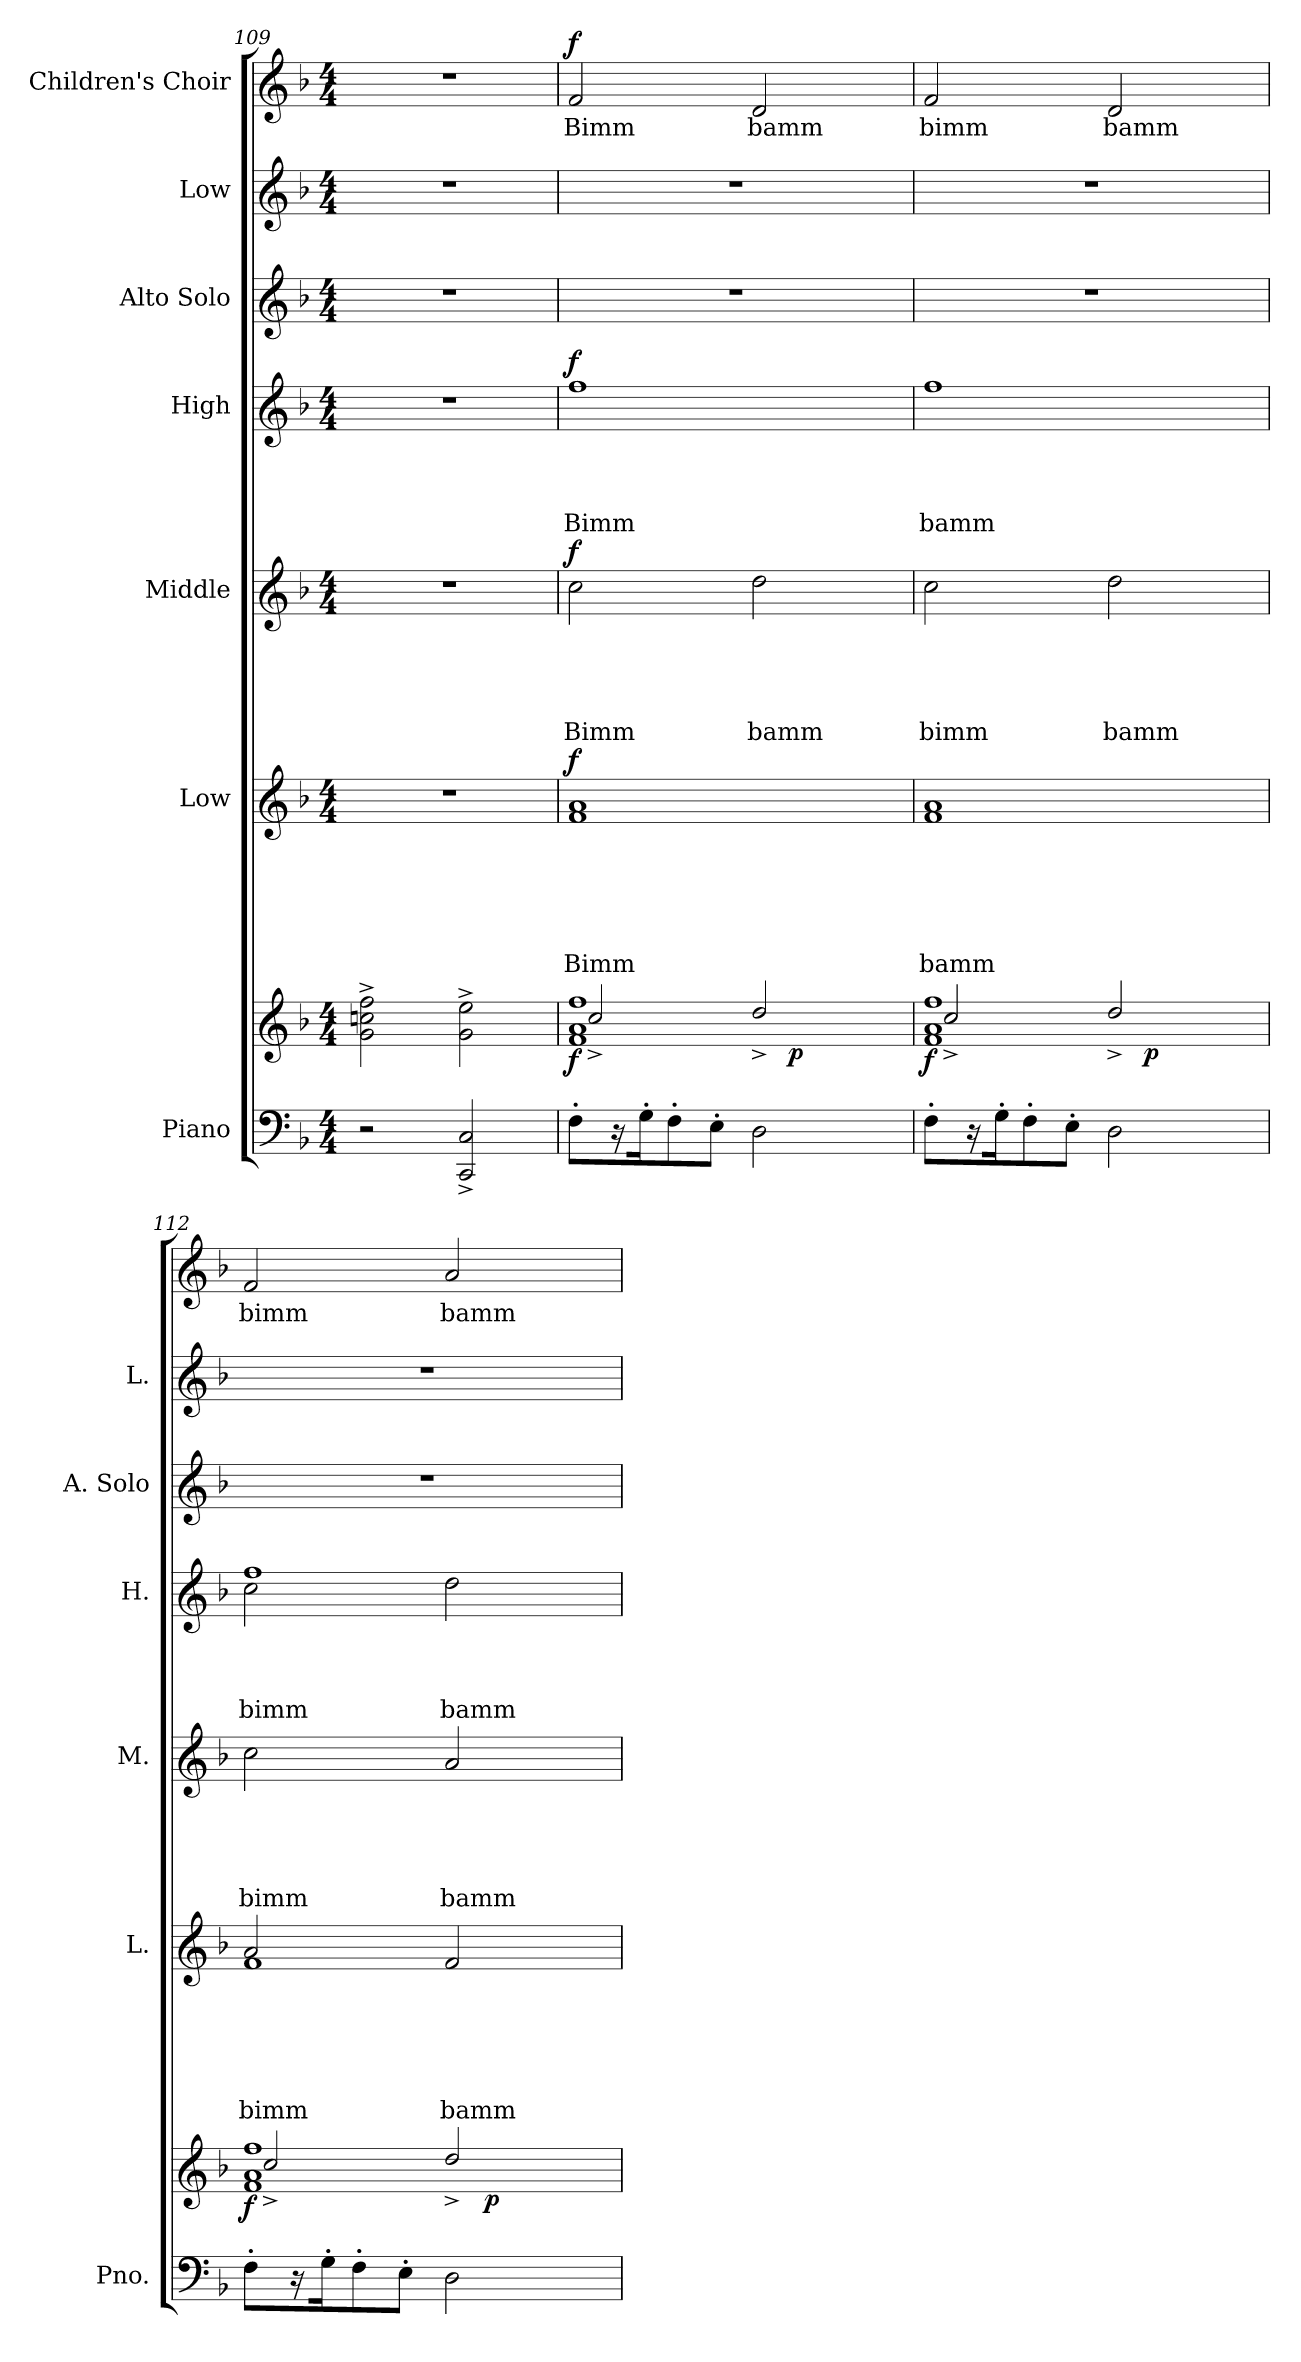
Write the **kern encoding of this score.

**kern	**kern	**dynam	**kern	**text	**text	**text	**text	**text	**text	**dynam	**kern	**text	**text	**text	**text	**text	**dynam	**kern	**text	**text	**text	**text	**dynam	**kern	**kern	**kern	**text	**dynam
*part7	*part7	*part7	*part6	*part6	*part6	*part6	*part6	*part6	*part6	*part6	*part5	*part5	*part5	*part5	*part5	*part5	*part5	*part4	*part4	*part4	*part4	*part4	*part4	*part3	*part2	*part1	*part1	*part1
*staff8	*staff7	*staff7/8	*staff6	*staff6	*staff6	*staff6	*staff6	*staff6	*staff6	*staff6	*staff5	*staff5	*staff5	*staff5	*staff5	*staff5	*staff5	*staff4	*staff4	*staff4	*staff4	*staff4	*staff4	*staff3	*staff2	*staff1	*staff1	*staff1
*I"Piano	*	*	*I"Low	*	*	*	*	*	*	*	*I"Middle	*	*	*	*	*	*	*I"High	*	*	*	*	*	*I"Alto Solo	*I"Low	*I"Children's Choir	*	*
*I'Pno.	*	*	*I'L.	*	*	*	*	*	*	*	*I'M.	*	*	*	*	*	*	*I'H.	*	*	*	*	*	*I'A.  Solo	*I'L.	*	*	*
!!LO:PB:g=z
*clefF4	*clefG2	*	*clefG2	*	*	*	*	*	*	*	*clefG2	*	*	*	*	*	*	*clefG2	*	*	*	*	*	*clefG2	*clefG2	*clefG2	*	*
*k[b-]	*k[b-]	*	*k[b-]	*	*	*	*	*	*	*	*k[b-]	*	*	*	*	*	*	*k[b-]	*	*	*	*	*	*k[b-]	*k[b-]	*k[b-]	*	*
*F:	*F:	*	*F:	*	*	*	*	*	*	*	*F:	*	*	*	*	*	*	*F:	*	*	*	*	*	*F:	*F:	*F:	*	*
*M4/4	*M4/4	*	*M4/4	*	*	*	*	*	*	*	*M4/4	*	*	*	*	*	*	*M4/4	*	*	*	*	*	*M4/4	*M4/4	*M4/4	*	*
=109	=109	=109	=109	=109	=109	=109	=109	=109	=109	=109	=109	=109	=109	=109	=109	=109	=109	=109	=109	=109	=109	=109	=109	=109	=109	=109	=109	=109
2r	2g\^> 2ccn\^> 2ff\^>	.	1r	.	.	.	.	.	.	.	1r	.	.	.	.	.	.	1r	.	.	.	.	.	1r	1r	1r	.	.
2CC/^< 2C/^<	2g\^> 2ee\^>	.	.	.	.	.	.	.	.	.	.	.	.	.	.	.	.	.	.	.	.	.	.	.	.	.	.	.
=110	=110	=110	=110	=110	=110	=110	=110	=110	=110	=110	=110	=110	=110	=110	=110	=110	=110	=110	=110	=110	=110	=110	=110	=110	=110	=110	=110	=110
*	*^	*	*	*	*	*	*	*	*	*	*	*	*	*	*	*	*	*	*	*	*	*	*	*	*	*	*	*
!	!	!	!LO:DY:b	!	!	!	!	!	!	!	!LO:DY:a	!	!	!	!	!	!	!LO:DY:a	!	!	!	!	!	!LO:DY:a	!	!	!	!	!LO:DY:a
*	*	*^	*	*	*	*	*	*	*	*	*	*	*	*	*	*	*	*	*	*	*	*	*	*	*	*	*	*	*
8F'>\L	1f 1a 1ff	2cc^>/	2ryy	f	1f 1a	.	.	.	.	.	Bimm	f	2cc\	.	.	.	.	Bimm	f	1ff	.	.	.	Bimm	f	1r	1r	2f/	Bimm	f
16r	.	.	.	.	.	.	.	.	.	.	.	.	.	.	.	.	.	.	.	.	.	.	.	.	.	.	.	.	.	.
16G'>\k	.	.	.	.	.	.	.	.	.	.	.	.	.	.	.	.	.	.	.	.	.	.	.	.	.	.	.	.	.	.
8F'>\	.	.	.	.	.	.	.	.	.	.	.	.	.	.	.	.	.	.	.	.	.	.	.	.	.	.	.	.	.	.
8E'>\J	.	.	.	.	.	.	.	.	.	.	.	.	.	.	.	.	.	.	.	.	.	.	.	.	.	.	.	.	.	.
2D\	.	2dd^>/	16.ryy	.	.	.	.	.	.	.	.	.	2dd\	.	.	.	.	bamm	.	.	.	.	.	.	.	.	.	2d/	bamm	.
!	!	!	!	!LO:DY:b	!	!	!	!	!	!	!	!	!	!	!	!	!	!	!	!	!	!	!	!	!	!	!	!	!	!
.	.	.	4ryy	p	.	.	.	.	.	.	.	.	.	.	.	.	.	.	.	.	.	.	.	.	.	.	.	.	.	.
.	.	.	8ryy	.	.	.	.	.	.	.	.	.	.	.	.	.	.	.	.	.	.	.	.	.	.	.	.	.	.	.
.	.	.	32ryy	.	.	.	.	.	.	.	.	.	.	.	.	.	.	.	.	.	.	.	.	.	.	.	.	.	.	.
=111	=111	=111	=111	=111	=111	=111	=111	=111	=111	=111	=111	=111	=111	=111	=111	=111	=111	=111	=111	=111	=111	=111	=111	=111	=111	=111	=111	=111	=111	=111
!	!	!	!	!LO:DY:b	!	!	!	!	!	!	!	!	!	!	!	!	!	!	!	!	!	!	!	!	!	!	!	!	!	!
8F'>\L	1f 1a 1ff	2cc^>/	2ryy	f	1f 1a	.	.	.	.	.	bamm	.	2cc\	.	.	.	.	bimm	.	1ff	.	.	.	bamm	.	1r	1r	2f/	bimm	.
16r	.	.	.	.	.	.	.	.	.	.	.	.	.	.	.	.	.	.	.	.	.	.	.	.	.	.	.	.	.	.
16G'>\k	.	.	.	.	.	.	.	.	.	.	.	.	.	.	.	.	.	.	.	.	.	.	.	.	.	.	.	.	.	.
8F'>\	.	.	.	.	.	.	.	.	.	.	.	.	.	.	.	.	.	.	.	.	.	.	.	.	.	.	.	.	.	.
8E'>\J	.	.	.	.	.	.	.	.	.	.	.	.	.	.	.	.	.	.	.	.	.	.	.	.	.	.	.	.	.	.
2D\	.	2dd^>/	16.ryy	.	.	.	.	.	.	.	.	.	2dd\	.	.	.	.	bamm	.	.	.	.	.	.	.	.	.	2d/	bamm	.
!	!	!	!	!LO:DY:b	!	!	!	!	!	!	!	!	!	!	!	!	!	!	!	!	!	!	!	!	!	!	!	!	!	!
.	.	.	4ryy	p	.	.	.	.	.	.	.	.	.	.	.	.	.	.	.	.	.	.	.	.	.	.	.	.	.	.
.	.	.	8ryy	.	.	.	.	.	.	.	.	.	.	.	.	.	.	.	.	.	.	.	.	.	.	.	.	.	.	.
.	.	.	32ryy	.	.	.	.	.	.	.	.	.	.	.	.	.	.	.	.	.	.	.	.	.	.	.	.	.	.	.
=112	=112	=112	=112	=112	=112	=112	=112	=112	=112	=112	=112	=112	=112	=112	=112	=112	=112	=112	=112	=112	=112	=112	=112	=112	=112	=112	=112	=112	=112	=112
*	*	*	*	*	*^	*	*	*	*	*	*	*	*	*	*	*	*	*	*	*^	*	*	*	*	*	*	*	*	*	*
!	!	!	!	!LO:DY:b	!	!	!	!	!	!	!	!	!	!	!	!	!	!	!	!	!	!	!	!	!	!	!	!	!	!	!	!
8F'>\L	1f 1a 1ff	2cc^>/	2ryy	f	2a/	1f	.	.	.	.	.	bimm	.	2cc\	.	.	.	.	bimm	.	1ff	2cc\	.	.	.	bimm	.	1r	1r	2f/	bimm	.
16r	.	.	.	.	.	.	.	.	.	.	.	.	.	.	.	.	.	.	.	.	.	.	.	.	.	.	.	.	.	.	.	.
16G'>\k	.	.	.	.	.	.	.	.	.	.	.	.	.	.	.	.	.	.	.	.	.	.	.	.	.	.	.	.	.	.	.	.
8F'>\	.	.	.	.	.	.	.	.	.	.	.	.	.	.	.	.	.	.	.	.	.	.	.	.	.	.	.	.	.	.	.	.
8E'>\J	.	.	.	.	.	.	.	.	.	.	.	.	.	.	.	.	.	.	.	.	.	.	.	.	.	.	.	.	.	.	.	.
2D\	.	2dd^>/	16.ryy	.	2f/	.	.	.	.	.	.	bamm	.	2a/	.	.	.	.	bamm	.	.	2dd\	.	.	.	bamm	.	.	.	2a/	bamm	.
!	!	!	!	!LO:DY:b	!	!	!	!	!	!	!	!	!	!	!	!	!	!	!	!	!	!	!	!	!	!	!	!	!	!	!	!
.	.	.	4ryy	p	.	.	.	.	.	.	.	.	.	.	.	.	.	.	.	.	.	.	.	.	.	.	.	.	.	.	.	.
.	.	.	8ryy	.	.	.	.	.	.	.	.	.	.	.	.	.	.	.	.	.	.	.	.	.	.	.	.	.	.	.	.	.
.	.	.	32ryy	.	.	.	.	.	.	.	.	.	.	.	.	.	.	.	.	.	.	.	.	.	.	.	.	.	.	.	.	.
*	*v	*v	*v	*	*	*	*	*	*	*	*	*	*	*	*	*	*	*	*	*	*v	*v	*	*	*	*	*	*	*	*	*	*
*	*	*	*v	*v	*	*	*	*	*	*	*	*	*	*	*	*	*	*	*	*	*	*	*	*	*	*	*	*	*
=	=	=	=	=	=	=	=	=	=	=	=	=	=	=	=	=	=	=	=	=	=	=	=	=	=	=	=	=
*-	*-	*-	*-	*-	*-	*-	*-	*-	*-	*-	*-	*-	*-	*-	*-	*-	*-	*-	*-	*-	*-	*-	*-	*-	*-	*-	*-	*-
